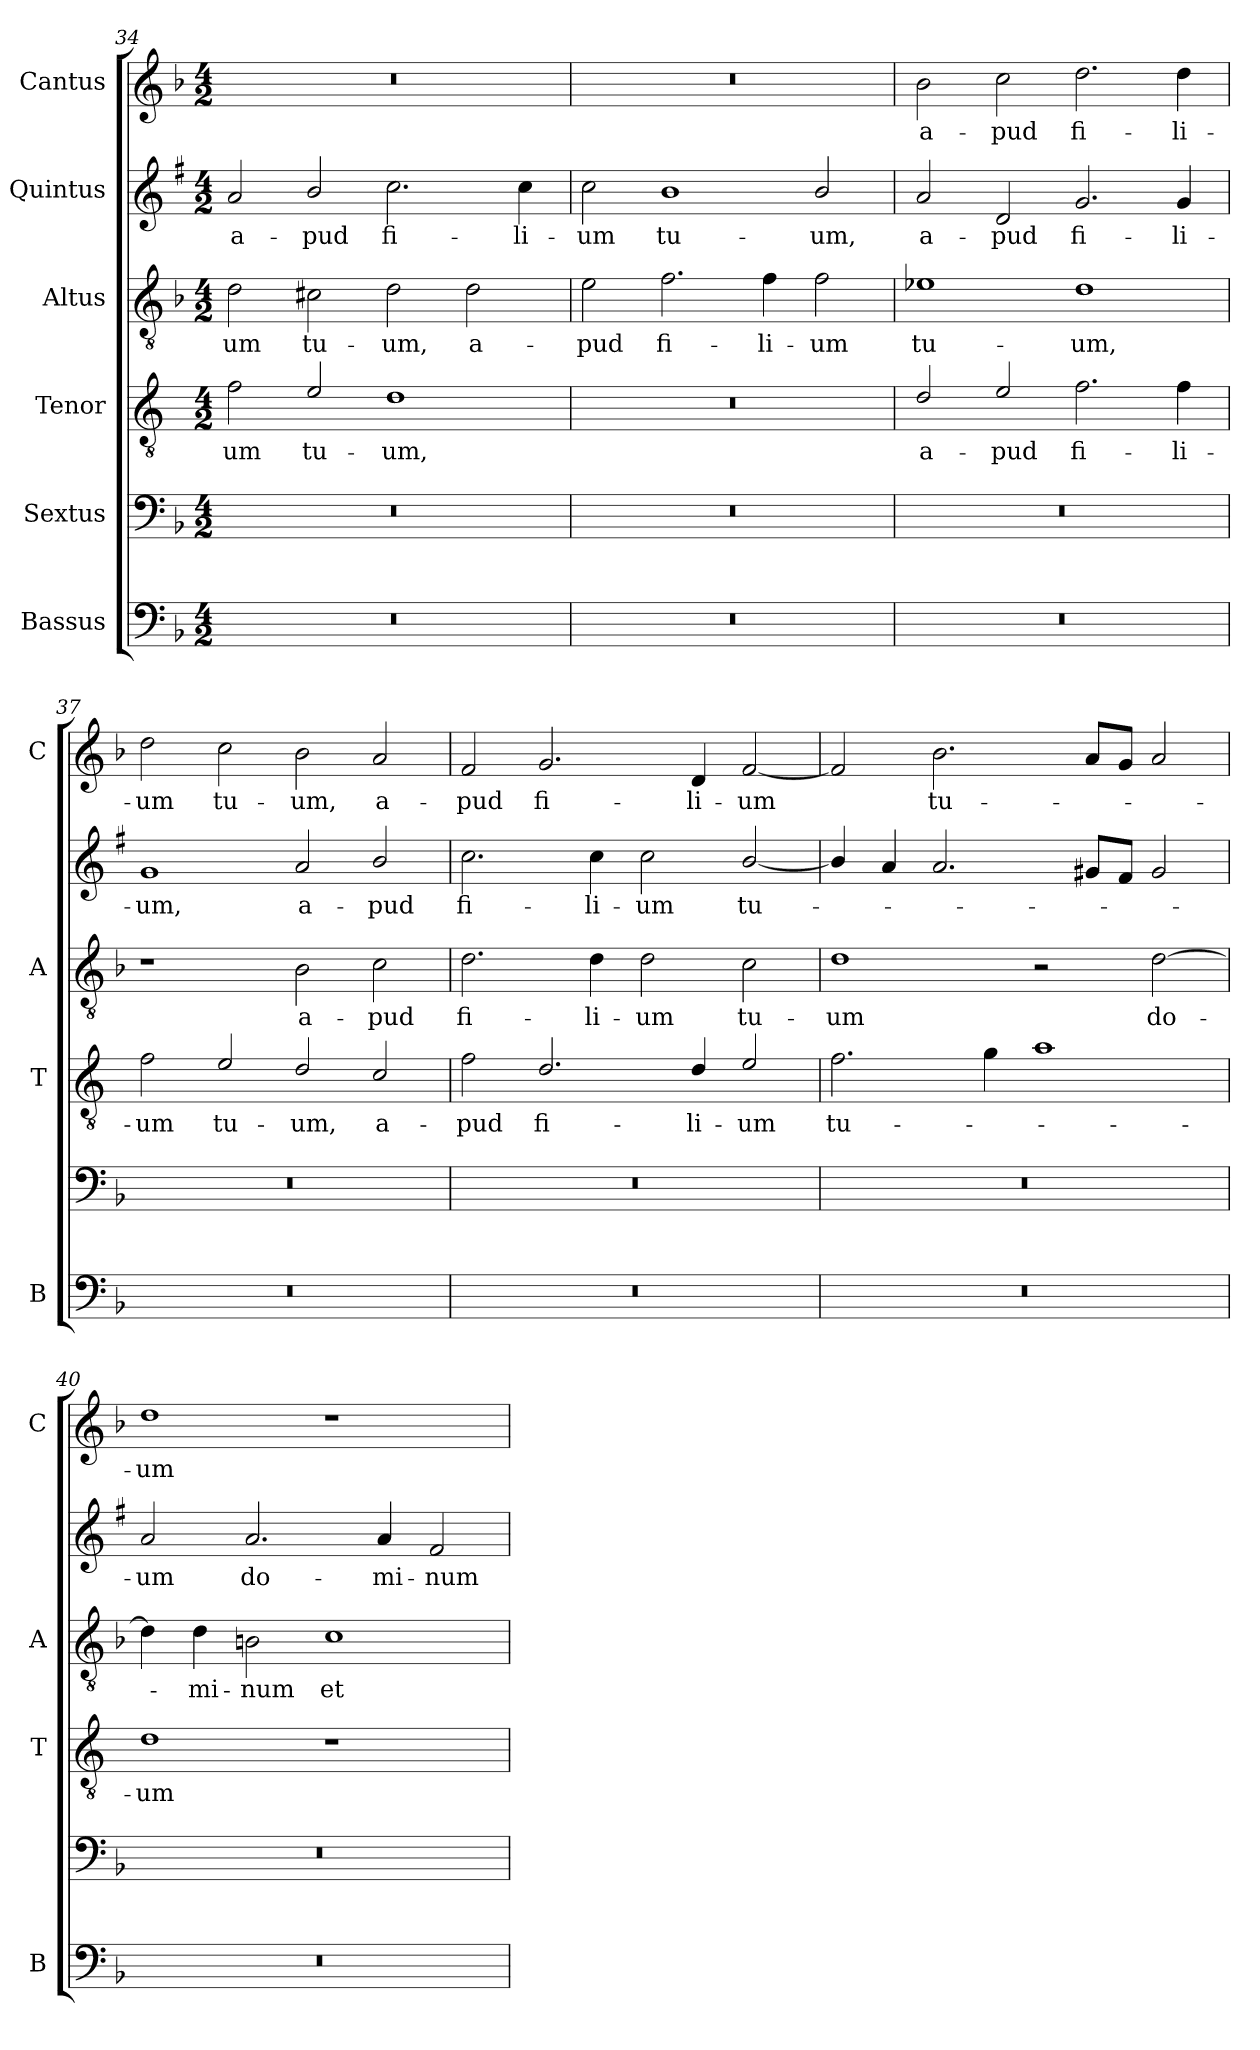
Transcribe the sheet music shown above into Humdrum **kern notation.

**kern	**kern	**kern	**text	**kern	**text	**kern	**text	**kern	**text
*part6	*part5	*part4	*part4	*part3	*part3	*part2	*part2	*part1	*part1
*staff6	*staff5	*staff4	*staff4	*staff3	*staff3	*staff2	*staff2	*staff1	*staff1
*I"Bassus	*I"Sextus	*I"Tenor	*	*I"Altus	*	*I"Quintus	*	*I"Cantus	*
*I'B	*	*I'T	*	*I'A	*	*	*	*I'C	*
*clefF4	*clefF4	*clefGv2	*	*clefGv2	*	*clefG2	*	*clefG2	*
*	*	*ITrd4c7	*	*	*	*ITrd1c2	*	*	*
*k[b-]	*k[b-]	*k[b-]	*	*k[b-]	*	*k[b-]	*	*k[b-]	*
*F:	*F:	*F:	*	*F:	*	*F:	*	*F:	*
*M4/2	*M4/2	*M4/2	*	*M4/2	*	*M4/2	*	*M4/2	*
=34	=34	=34	=34	=34	=34	=34	=34	=34	=34
!	!	!	!LO:LY:b	!	!LO:LY:b	!	!LO:LY:b	!	!
0r	0r	2B-\	-um	2d\	-um	2g/	a-	0r	.
!	!	!	!LO:LY:b	!	!LO:LY:b	!	!LO:LY:b	!	!
.	.	2A/	tu-	2c#X\	tu-	2a/	-pud	.	.
!	!	!	!LO:LY:b	!	!LO:LY:b	!	!LO:LY:b	!	!
.	.	1G	-um,	2d\	-um,	2.b-\	fi-	.	.
!	!	!	!	!	!LO:LY:b	!	!	!	!
.	.	.	.	2d\	a-	.	.	.	.
!	!	!	!	!	!	!	!LO:LY:b	!	!
.	.	.	.	.	.	4b-\	-li-	.	.
=35	=35	=35	=35	=35	=35	=35	=35	=35	=35
!	!	!	!	!	!LO:LY:b	!	!LO:LY:b	!	!
0r	0r	0r	.	2e\	-pud	2b-\	-um	0r	.
!	!	!	!	!	!LO:LY:b	!	!LO:LY:b	!	!
.	.	.	.	2.f\	fi-	1a	tu-	.	.
!	!	!	!	!	!LO:LY:b	!	!	!	!
.	.	.	.	4f\	-li-	.	.	.	.
!	!	!	!	!	!LO:LY:b	!	!LO:LY:b	!	!
.	.	.	.	2f\	-um	2a/	-um,	.	.
!!LO:LB:g=z
=36	=36	=36	=36	=36	=36	=36	=36	=36	=36
!	!	!	!LO:LY:b	!	!LO:LY:b	!	!LO:LY:b	!	!LO:LY:b
0r	0r	2G/	a-	1e-X	tu-	2g/	a-	2b-\	a-
!	!	!	!LO:LY:b	!	!	!	!LO:LY:b	!	!LO:LY:b
.	.	2A/	-pud	.	.	2c/	-pud	2cc\	-pud
!	!	!	!LO:LY:b	!	!LO:LY:b	!	!LO:LY:b	!	!LO:LY:b
.	.	2.B-\	fi-	1d	-um,	2.f/	fi-	2.dd\	fi-
!	!	!	!LO:LY:b	!	!	!	!LO:LY:b	!	!LO:LY:b
.	.	4B-\	-li-	.	.	4f/	-li-	4dd\	-li-
=37	=37	=37	=37	=37	=37	=37	=37	=37	=37
!	!	!	!LO:LY:b	!	!	!	!LO:LY:b	!	!LO:LY:b
0r	0r	2B-\	-um	1r	.	1f	-um,	2dd\	-um
!	!	!	!LO:LY:b	!	!	!	!	!	!LO:LY:b
.	.	2A/	tu-	.	.	.	.	2cc\	tu-
!	!	!	!LO:LY:b	!	!LO:LY:b	!	!LO:LY:b	!	!LO:LY:b
.	.	2G/	-um,	2B-\	a-	2g/	a-	2b-\	-um,
!	!	!	!LO:LY:b	!	!LO:LY:b	!	!LO:LY:b	!	!LO:LY:b
.	.	2F/	a-	2c\	-pud	2a/	-pud	2a/	a-
=38	=38	=38	=38	=38	=38	=38	=38	=38	=38
!	!	!	!LO:LY:b	!	!LO:LY:b	!	!LO:LY:b	!	!LO:LY:b
0r	0r	2B-\	-pud	2.d\	fi-	2.b-\	fi-	2f/	-pud
!	!	!	!LO:LY:b	!	!	!	!	!	!LO:LY:b
.	.	2.G/	fi-	.	.	.	.	2.g/	fi-
!	!	!	!	!	!LO:LY:b	!	!LO:LY:b	!	!
.	.	.	.	4d\	-li-	4b-\	-li-	.	.
!	!	!	!	!	!LO:LY:b	!	!LO:LY:b	!	!
.	.	.	.	2d\	-um	2b-\	-um	.	.
!	!	!	!LO:LY:b	!	!	!	!	!	!LO:LY:b
.	.	4G/	-li-	.	.	.	.	4d/	-li-
!	!	!	!LO:LY:b	!	!LO:LY:b	!	!LO:LY:b	!	!LO:LY:b
.	.	2A/	-um	2c\	tu-	[2a/	tu-	[2f/	-um
=39	=39	=39	=39	=39	=39	=39	=39	=39	=39
!	!	!	!LO:LY:b	!	!LO:LY:b	!	!	!	!
0r	0r	2.B-\	tu-	1d	-um	4a/]	.	2f/]	.
.	.	.	.	.	.	4g/	.	.	.
!	!	!	!	!	!	!	!	!	!LO:LY:b
.	.	.	.	.	.	2.g/	.	2.b-\	tu-
.	.	4c\	.	.	.	.	.	.	.
.	.	1d	.	2r	.	.	.	.	.
.	.	.	.	.	.	8f#X/L	.	8a/L	.
.	.	.	.	.	.	8e/J	.	8g/J	.
!	!	!	!	!	!LO:LY:b	!	!	!	!
.	.	.	.	[2d\	do-	2f#/	.	2a/	.
=40	=40	=40	=40	=40	=40	=40	=40	=40	=40
!	!	!	!LO:LY:b	!	!	!	!LO:LY:b	!	!LO:LY:b
0r	0r	1G	-um	4d\]	.	2g/	-um	1dd	-um
!	!	!	!	!	!LO:LY:b	!	!	!	!
.	.	.	.	4d\	-mi-	.	.	.	.
!	!	!	!	!	!LO:LY:b	!	!LO:LY:b	!	!
.	.	.	.	2Bn\	-num	2.g/	do-	.	.
!	!	!	!	!	!LO:LY:b	!	!	!	!
.	.	1r	.	1c	et	.	.	1r	.
!	!	!	!	!	!	!	!LO:LY:b	!	!
.	.	.	.	.	.	4g/	-mi-	.	.
!	!	!	!	!	!	!	!LO:LY:b	!	!
.	.	.	.	.	.	2e/	-num	.	.
=	=	=	=	=	=	=	=	=	=
*-	*-	*-	*-	*-	*-	*-	*-	*-	*-
